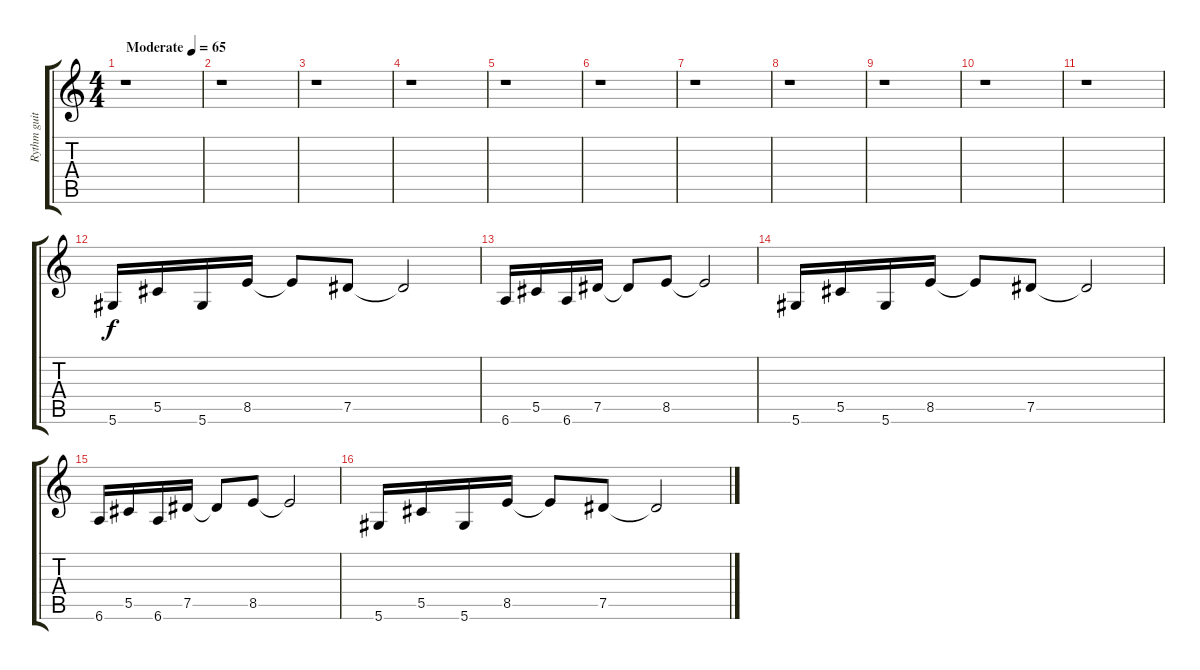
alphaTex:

\track ("Rythm guitar" "Rythm guit") {instrument electricguitarclean}
\staff {score tabs}
\tuning (Eb4 Bb3 Gb3 Db3 Ab2 Eb2) {hide}
\ts (4 4)
\tempo (65 "Moderate")
\clef g2
\ks c
r.1{dy f instrument electricguitarclean} |
r.1 |
r.1 |
r.1 |
r.1 |
r.1 |
r.1 |
r.1 |
r.1 |
r.1 |
r.1 |
5.6.16 5.5.16 5.6.16 8.5.16 8.5{t}.8 7.5.8 7.5{t}.2 |
6.6.16 5.5.16 6.6.16 7.5.16 7.5{t}.8 8.5.8 8.5{t}.2 |
5.6.16 5.5.16 5.6.16 8.5.16 8.5{t}.8 7.5.8 7.5{t}.2 |
6.6.16 5.5.16 6.6.16 7.5.16 7.5{t}.8 8.5.8 8.5{t}.2 |
5.6.16 5.5.16 5.6.16 8.5.16 8.5{t}.8 7.5.8 7.5{t}.2
